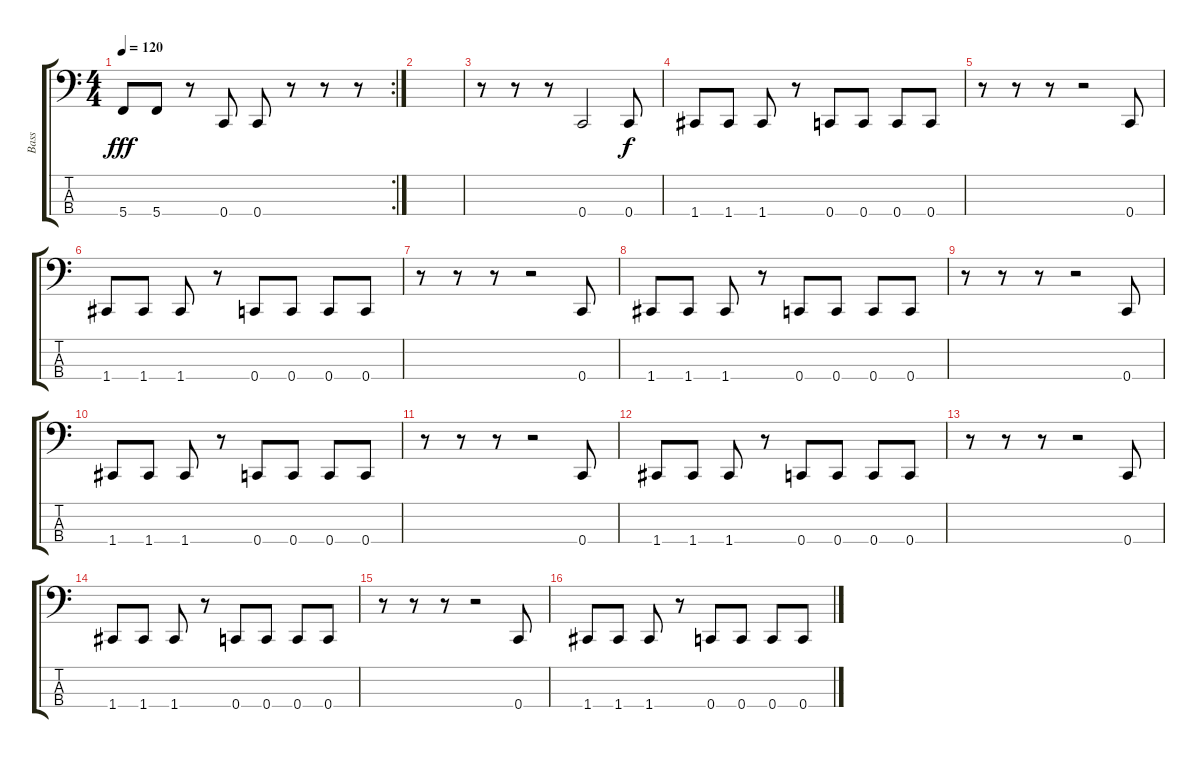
\track ("Bass" "Bass") {instrument electricbasspick}
\staff {score tabs}
\tuning (F2 C2 G1 C1) {hide}
\rc 2
\ts (4 4)
\tempo 120
\clef f4
\ks c
5.4.8{dy fff} 5.4.8 r.8 0.4.8 0.4.8 r.8 r.8 r.8 |
|
r.8 r.8 r.8 0.4.2 0.4.8{dy f} |
1.4.8 1.4.8 1.4.8 r.8 0.4.8 0.4.8 0.4.8 0.4.8 |
r.8 r.8 r.8 r.2 0.4.8 |
1.4.8 1.4.8 1.4.8 r.8 0.4.8 0.4.8 0.4.8 0.4.8 |
r.8 r.8 r.8 r.2 0.4.8 |
1.4.8 1.4.8 1.4.8 r.8 0.4.8 0.4.8 0.4.8 0.4.8 |
r.8 r.8 r.8 r.2 0.4.8 |
1.4.8 1.4.8 1.4.8 r.8 0.4.8 0.4.8 0.4.8 0.4.8 |
r.8 r.8 r.8 r.2 0.4.8 |
1.4.8 1.4.8 1.4.8 r.8 0.4.8 0.4.8 0.4.8 0.4.8 |
r.8 r.8 r.8 r.2 0.4.8 |
1.4.8 1.4.8 1.4.8 r.8 0.4.8 0.4.8 0.4.8 0.4.8 |
r.8 r.8 r.8 r.2 0.4.8 |
1.4.8 1.4.8 1.4.8 r.8 0.4.8 0.4.8 0.4.8 0.4.8
